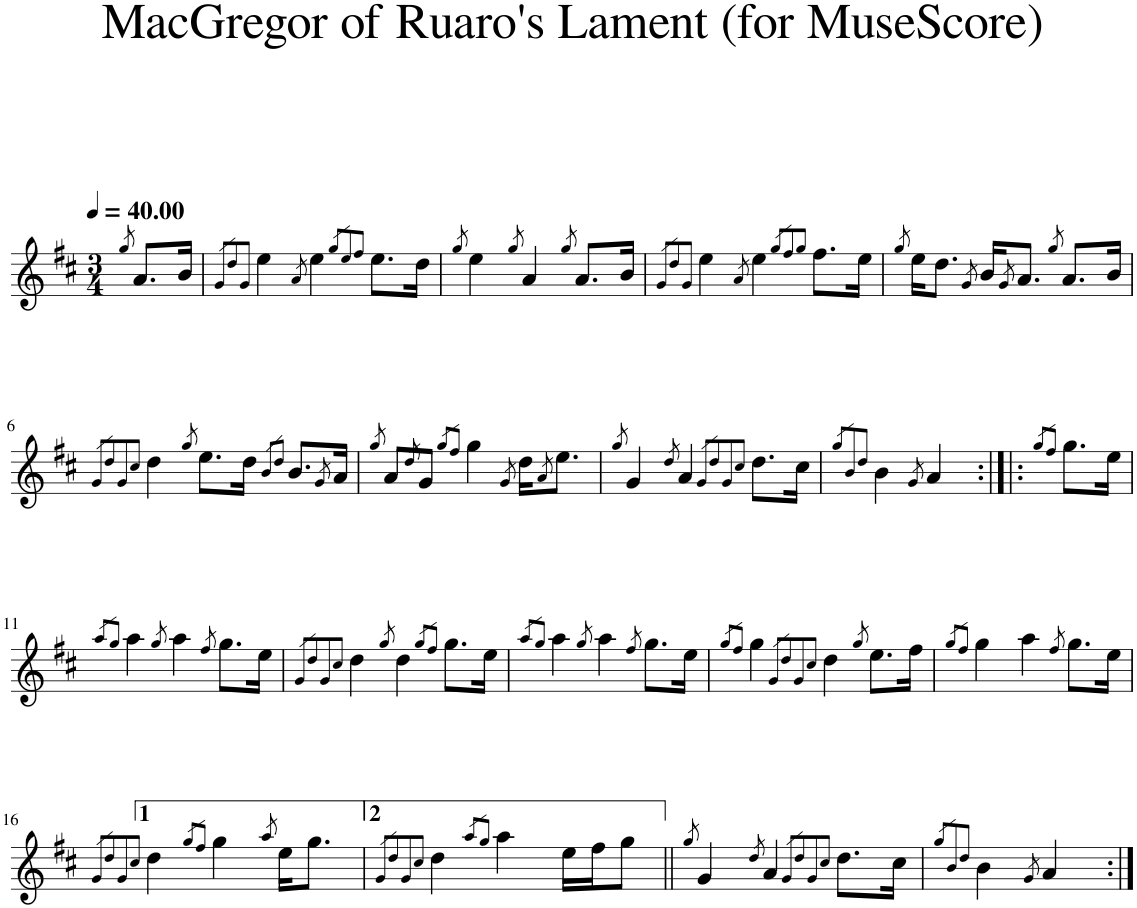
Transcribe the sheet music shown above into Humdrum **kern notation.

**kern
*part1
*staff1
*I"Bagpipe
*I'Bagp.
*clefG2
*k[f#c#]
*D:
*M3/4
*MM40
=1
8qgg/
8.a/L
16b/Jk
=2
8qg/L
8qdd/
8qg/J
4ee\
8qa/
4ee\
8qgg/L
8qee/
8qff#/J
8.ee\L
16dd\Jk
=3
8qgg/
4ee\
8qgg/
4a/
8qgg/
8.a/L
16b/Jk
=4
8qg/L
8qdd/
8qg/J
4ee\
8qa/
4ee\
8qgg/L
8qff#/
8qgg/J
8.ff#\L
16ee\Jk
=5
8qgg/
16ee\KL
8.dd\J
8qg/
16b/KL
8qg/
8.a/J
8qgg/
8.a/L
16b/Jk
!!LO:LB:g=z
=6
8qg/L
8qdd/
8qg/
8qcc#/J
4dd\
8qgg/
8.ee\L
16dd\Jk
8qb/L
8qdd/J
8.b/L
8qg/
16a/Jk
=7
8qgg/
8a/L
8qdd/
8g/J
8qgg/L
8qff#/J
4gg\
8qg/
16dd\KL
8qa/
8.ee\J
=8
8qgg/
4g/
8qdd/
4a/
8qg/L
8qdd/
8qg/
8qcc#/J
8.dd\L
16cc#\Jk
=9
8qgg/L
8qb/
8qdd/J
4b\
8qg/
4a/
=10:|!|:
8qgg/L
8qff#/J
8.gg\L
16ee\Jk
!!LO:LB:g=z
=11
8qaa/L
8qgg/J
4aa\
8qgg/
4aa\
8qff#/
8.gg\L
16ee\Jk
=12
8qg/L
8qdd/
8qg/
8qcc#/J
4dd\
8qgg/
4dd\
8qgg/L
8qff#/J
8.gg\L
16ee\Jk
=13
8qaa/L
8qgg/J
4aa\
8qgg/
4aa\
8qff#/
8.gg\L
16ee\Jk
=14
8qgg/L
8qff#/J
4gg\
8qg/L
8qdd/
8qg/
8qcc#/J
4dd\
8qgg/
8.ee\L
16ff#\Jk
=15
8qgg/L
8qff#/J
4gg\
4aa\
8qff#/
8.gg\L
16ee\Jk
!!LO:LB:g=z
=16
8qg/L
8qdd/
8qg/
8qcc#/J
4dd\
8qgg/L
8qff#/J
4gg\
8qaa/
16ee\KL
8.gg\J
=17
8qg/L
8qdd/
8qg/
8qcc#/J
4dd\
8qaa/L
8qgg/J
4aa\
16ee\LL
16ff#\J
8gg\J
=18||
8qgg/
4g/
8qdd/
4a/
8qg/L
8qdd/
8qg/
8qcc#/J
8.dd\L
16cc#\Jk
=19
8qgg/L
8qb/
8qdd/J
4b\
8qg/
4a/
=:|!
*-
